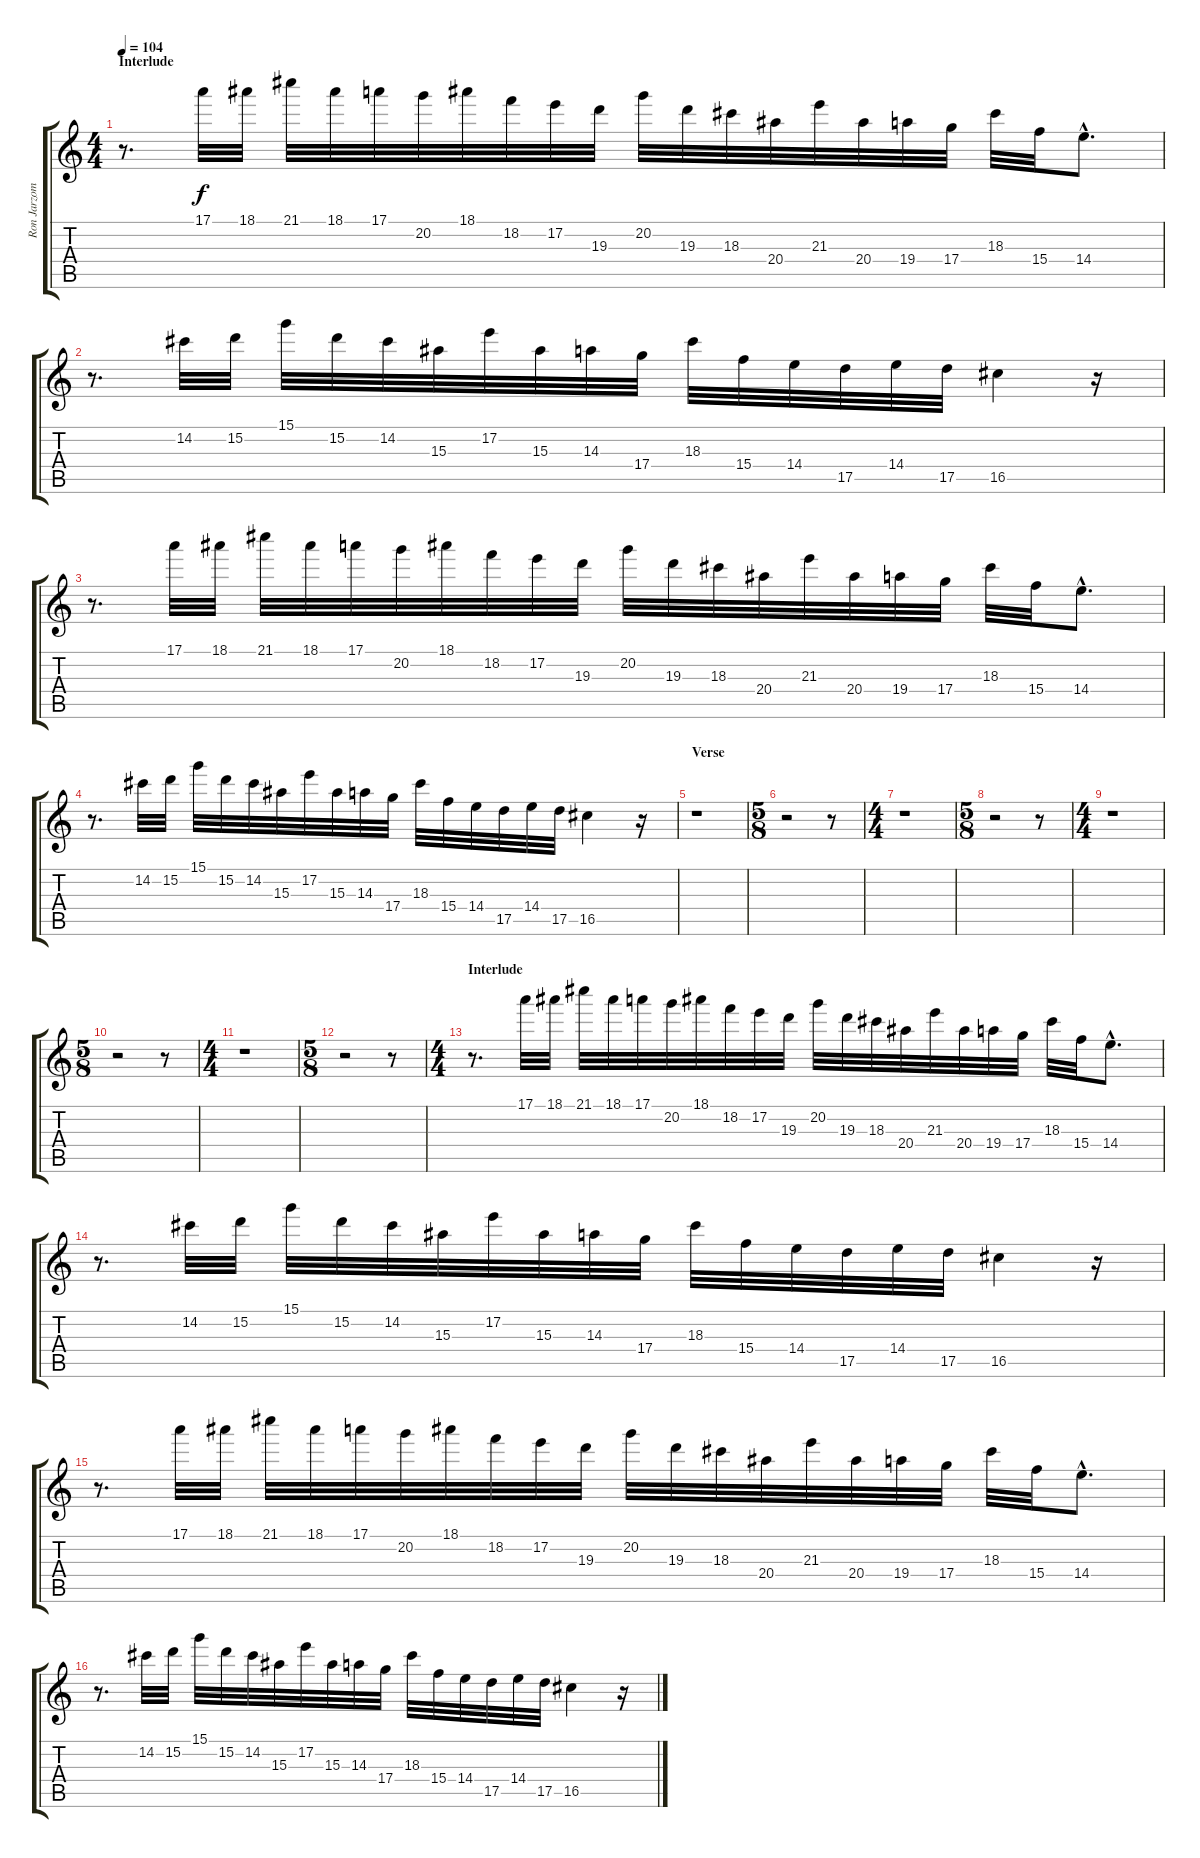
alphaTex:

\track ("Ron Jarzombek" "Ron Jarzom") {instrument distortionguitar}
\staff {score tabs}
\tuning (E4 B3 G3 D3 A2 E2) {hide}
\ts (4 4)
\section ("" "Interlude")
\tempo 104
\clef g2
\ks c
r.8{d dy f volume 12 balance 14} 17.1.32 18.1.32 21.1.32 18.1.32 17.1.32 20.2.32 18.1.32 18.2.32 17.2.32 19.3.32 20.2.32 19.3.32 18.3.32 20.4.32 21.3.32 20.4.32 19.4.32 17.4.32 18.3.32 15.4.32 14.4{hac}.8{d} |
r.8{d} 14.2.32 15.2.32 15.1.32 15.2.32 14.2.32 15.3.32 17.2.32 15.3.32 14.3.32 17.4.32 18.3.32 15.4.32 14.4.32 17.5.32 14.4.32 17.5.32 16.5.4 r.16 |
r.8{d} 17.1.32 18.1.32 21.1.32 18.1.32 17.1.32 20.2.32 18.1.32 18.2.32 17.2.32 19.3.32 20.2.32 19.3.32 18.3.32 20.4.32 21.3.32 20.4.32 19.4.32 17.4.32 18.3.32 15.4.32 14.4{hac}.8{d} |
r.8{d} 14.2.32 15.2.32 15.1.32 15.2.32 14.2.32 15.3.32 17.2.32 15.3.32 14.3.32 17.4.32 18.3.32 15.4.32 14.4.32 17.5.32 14.4.32 17.5.32 16.5.4 r.16 |
\section ("" "Verse")
r.1 |
\ts (5 8)
r.2 r.8 |
\ts (4 4)
r.1 |
\ts (5 8)
r.2 r.8 |
\ts (4 4)
r.1 |
\ts (5 8)
r.2 r.8 |
\ts (4 4)
r.1 |
\ts (5 8)
r.2 r.8 |
\ts (4 4)
\section ("" "Interlude")
r.8{d volume 12 balance 14} 17.1.32 18.1.32 21.1.32 18.1.32 17.1.32 20.2.32 18.1.32 18.2.32 17.2.32 19.3.32 20.2.32 19.3.32 18.3.32 20.4.32 21.3.32 20.4.32 19.4.32 17.4.32 18.3.32 15.4.32 14.4{hac}.8{d} |
r.8{d} 14.2.32 15.2.32 15.1.32 15.2.32 14.2.32 15.3.32 17.2.32 15.3.32 14.3.32 17.4.32 18.3.32 15.4.32 14.4.32 17.5.32 14.4.32 17.5.32 16.5.4 r.16 |
r.8{d} 17.1.32 18.1.32 21.1.32 18.1.32 17.1.32 20.2.32 18.1.32 18.2.32 17.2.32 19.3.32 20.2.32 19.3.32 18.3.32 20.4.32 21.3.32 20.4.32 19.4.32 17.4.32 18.3.32 15.4.32 14.4{hac}.8{d} |
r.8{d} 14.2.32 15.2.32 15.1.32 15.2.32 14.2.32 15.3.32 17.2.32 15.3.32 14.3.32 17.4.32 18.3.32 15.4.32 14.4.32 17.5.32 14.4.32 17.5.32 16.5.4 r.16
